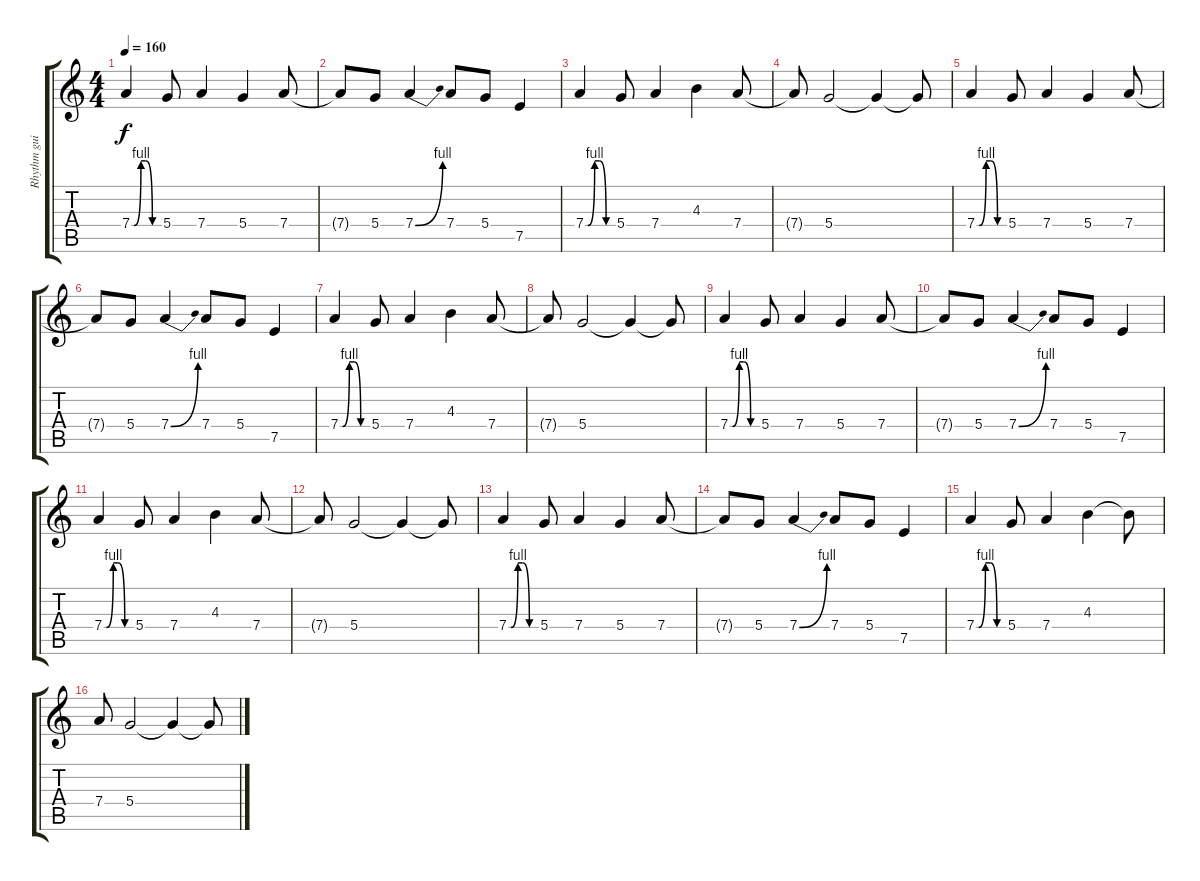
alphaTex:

\track ("Rhythm guitar" "Rhythm gui") {instrument distortionguitar}
\staff {score tabs}
\tuning (E4 B3 G3 D3 A2 E2) {hide}
\ts (4 4)
\tempo 160
\clef g2
\ks c
7.4{be (custom 0 0 5 0 20 4 30 4 45 0 60 0)}.4{dy f} 5.4.8 7.4.4 5.4.4 7.4.8 |
7.4{t}.8 5.4.8 7.4{be (bend 0 0 60 4)}.4 7.4.8 5.4.8 7.5.4 |
7.4{be (custom 0 0 5 0 20 4 30 4 45 0 60 0)}.4 5.4.8 7.4.4 4.3.4 7.4.8 |
7.4{t}.8 5.4.2 5.4{t}.4 5.4{t}.8 |
7.4{be (custom 0 0 5 0 20 4 30 4 45 0 60 0)}.4 5.4.8 7.4.4 5.4.4 7.4.8 |
7.4{t}.8 5.4.8 7.4{be (bend 0 0 60 4)}.4 7.4.8 5.4.8 7.5.4 |
7.4{be (custom 0 0 5 0 20 4 30 4 45 0 60 0)}.4 5.4.8 7.4.4 4.3.4 7.4.8 |
7.4{t}.8 5.4.2 5.4{t}.4 5.4{t}.8 |
7.4{be (custom 0 0 5 0 20 4 30 4 45 0 60 0)}.4 5.4.8 7.4.4 5.4.4 7.4.8 |
7.4{t}.8 5.4.8 7.4{be (bend 0 0 60 4)}.4 7.4.8 5.4.8 7.5.4 |
7.4{be (custom 0 0 5 0 20 4 30 4 45 0 60 0)}.4 5.4.8 7.4.4 4.3.4 7.4.8 |
7.4{t}.8 5.4.2 5.4{t}.4 5.4{t}.8 |
7.4{be (custom 0 0 5 0 20 4 30 4 45 0 60 0)}.4 5.4.8 7.4.4 5.4.4 7.4.8 |
7.4{t}.8 5.4.8 7.4{be (bend 0 0 60 4)}.4 7.4.8 5.4.8 7.5.4 |
7.4{be (custom 0 0 5 0 20 4 30 4 45 0 60 0)}.4 5.4.8 7.4.4 4.3.4 4.3{t}.8 |
7.4.8 5.4.2 5.4{t}.4 5.4{t}.8
